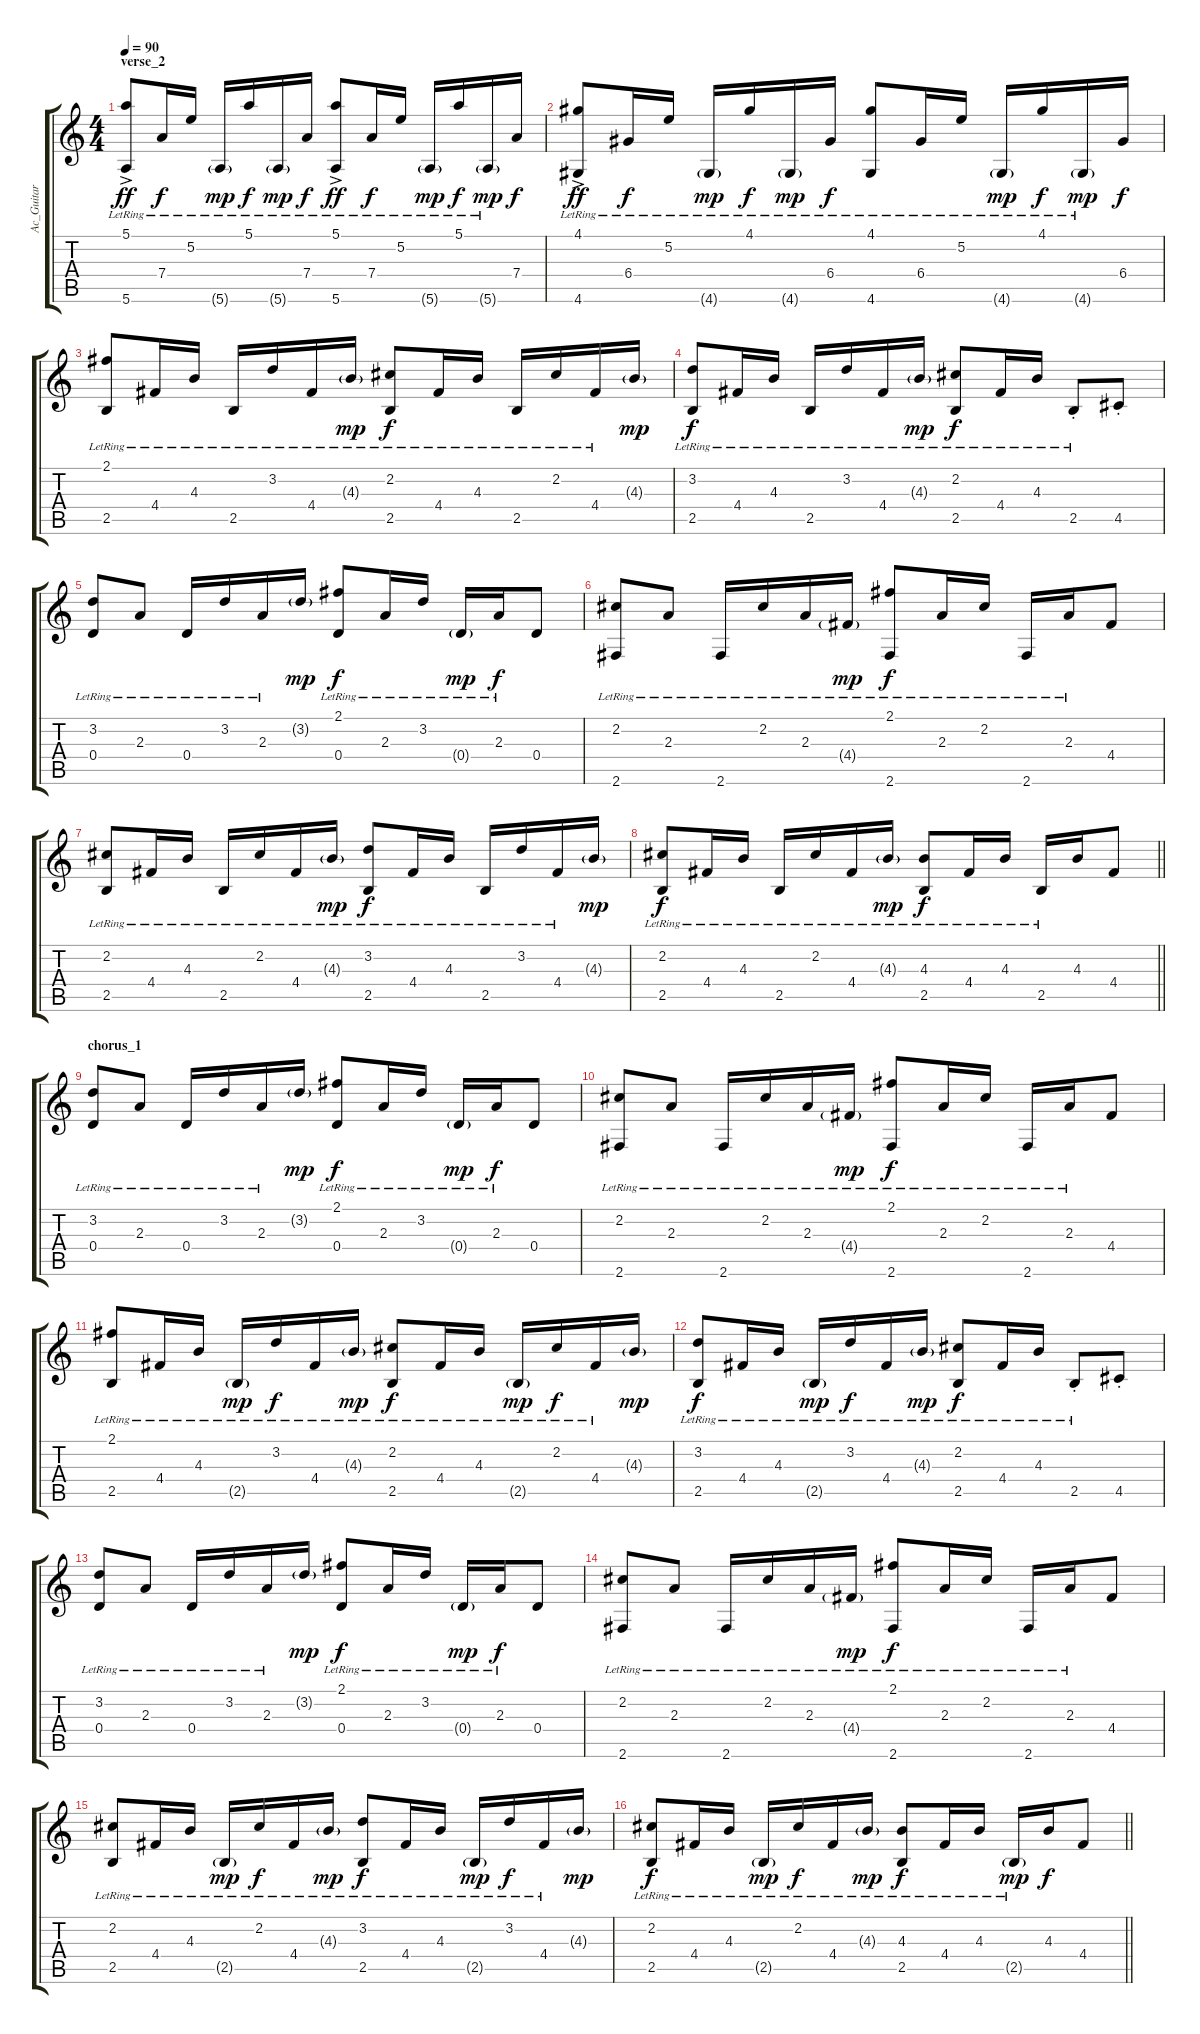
\track ("Ac_Guitar" "Ac_Guitar") {instrument acousticguitarsteel}
\staff {score tabs}
\tuning (E4 B3 G3 D3 A2 E2) {hide}
\ts (4 4)
\section ("" "verse_2")
\tempo 90
\clef g2
\ks c
(5.1{ac lr} 5.6{ac lr}).8{dy ff} 7.4{lr}.16{dy f} 5.2{lr}.16 5.6{g lr}.16{dy mp} 5.1{lr}.16{dy f} 5.6{g lr}.16{dy mp} 7.4{lr}.16{dy f} (5.1{ac lr} 5.6{ac lr}).8{dy ff} 7.4{lr}.16{dy f} 5.2{lr}.16 5.6{g lr}.16{dy mp} 5.1{lr}.16{dy f} 5.6{g lr}.16{dy mp} 7.4.16{dy f} |
(4.1{ac lr} 4.6{ac lr}).8{dy ff} 6.4{lr}.16{dy f} 5.2{lr}.16 4.6{g lr}.16{dy mp} 4.1{lr}.16{dy f} 4.6{g lr}.16{dy mp} 6.4{lr}.16{dy f} (4.1{lr} 4.6{lr}).8 6.4{lr}.16 5.2{lr}.16 4.6{g lr}.16{dy mp} 4.1{lr}.16{dy f} 4.6{g lr}.16{dy mp} 6.4.16{dy f} |
(2.1{lr} 2.5{lr}).8 4.4{lr}.16 4.3{lr}.16 2.5{lr}.16 3.2{lr}.16 4.4{lr}.16 4.3{g lr}.16{dy mp} (2.2{lr} 2.5{lr}).8{dy f} 4.4{lr}.16 4.3{lr}.16 2.5{lr}.16 2.2{lr}.16 4.4{lr}.16 4.3{g}.16{dy mp} |
(3.2{lr} 2.5{lr}).8{dy f} 4.4{lr}.16 4.3{lr}.16 2.5{lr}.16 3.2{lr}.16 4.4{lr}.16 4.3{g lr}.16{dy mp} (2.2{lr} 2.5{lr}).8{dy f} 4.4{lr}.16 4.3{lr}.16 2.5{st lr}.8 4.5{st}.8 |
(3.2{lr} 0.4{lr}).8 2.3{lr}.8 0.4{lr}.16 3.2{lr}.16 2.3{lr}.16 3.2{g}.16{dy mp} (2.1{lr} 0.4{lr}).8{dy f} 2.3{lr}.16 3.2{lr}.16 0.4{g lr}.16{dy mp} 2.3{lr}.16{dy f} 0.4.8 |
(2.2{lr} 2.6{lr}).8 2.3{lr}.8 2.6{lr}.16 2.2{lr}.16 2.3{lr}.16 4.4{g lr}.16{dy mp} (2.1{lr} 2.6{lr}).8{dy f} 2.3{lr}.16 2.2{lr}.16 2.6{lr}.16 2.3{lr}.16 4.4.8 |
(2.2 2.5{lr}).8 4.4{lr}.16 4.3{lr}.16 2.5{lr}.16 2.2{lr}.16 4.4{lr}.16 4.3{g lr}.16{dy mp} (3.2{lr} 2.5{lr}).8{dy f} 4.4{lr}.16 4.3{lr}.16 2.5{lr}.16 3.2{lr}.16 4.4{lr}.16 4.3{g}.16{dy mp} |
\barLineRight lightlight
(2.2{lr} 2.5{lr}).8{dy f} 4.4{lr}.16 4.3{lr}.16 2.5{lr}.16 2.2{lr}.16 4.4{lr}.16 4.3{g lr}.16{dy mp} (4.3 2.5{lr}).8{dy f} 4.4{lr}.16 4.3{lr}.16 2.5{lr}.16 4.3.16 4.4.8 |
\section ("" "chorus_1")
(3.2{lr} 0.4{lr}).8 2.3{lr}.8 0.4{lr}.16 3.2{lr}.16 2.3{lr}.16 3.2{g}.16{dy mp} (2.1{lr} 0.4{lr}).8{dy f} 2.3{lr}.16 3.2{lr}.16 0.4{g lr}.16{dy mp} 2.3{lr}.16{dy f} 0.4.8 |
(2.2{lr} 2.6{lr}).8 2.3{lr}.8 2.6{lr}.16 2.2{lr}.16 2.3{lr}.16 4.4{g lr}.16{dy mp} (2.1{lr} 2.6{lr}).8{dy f} 2.3{lr}.16 2.2{lr}.16 2.6{lr}.16 2.3{lr}.16 4.4.8 |
(2.1{lr} 2.5{lr}).8 4.4{lr}.16 4.3{lr}.16 2.5{g lr}.16{dy mp} 3.2{lr}.16{dy f} 4.4{lr}.16 4.3{g lr}.16{dy mp} (2.2{lr} 2.5{lr}).8{dy f} 4.4{lr}.16 4.3{lr}.16 2.5{g lr}.16{dy mp} 2.2{lr}.16{dy f} 4.4{lr}.16 4.3{g}.16{dy mp} |
(3.2{lr} 2.5{lr}).8{dy f} 4.4{lr}.16 4.3{lr}.16 2.5{g lr}.16{dy mp} 3.2{lr}.16{dy f} 4.4{lr}.16 4.3{g lr}.16{dy mp} (2.2{lr} 2.5{lr}).8{dy f} 4.4{lr}.16 4.3{lr}.16 2.5{st lr}.8 4.5{st}.8 |
(3.2{lr} 0.4{lr}).8 2.3{lr}.8 0.4{lr}.16 3.2{lr}.16 2.3{lr}.16 3.2{g}.16{dy mp} (2.1{lr} 0.4{lr}).8{dy f} 2.3{lr}.16 3.2{lr}.16 0.4{g lr}.16{dy mp} 2.3{lr}.16{dy f} 0.4.8 |
(2.2{lr} 2.6{lr}).8 2.3{lr}.8 2.6{lr}.16 2.2{lr}.16 2.3{lr}.16 4.4{g lr}.16{dy mp} (2.1{lr} 2.6{lr}).8{dy f} 2.3{lr}.16 2.2{lr}.16 2.6{lr}.16 2.3{lr}.16 4.4.8 |
(2.2 2.5{lr}).8 4.4{lr}.16 4.3{lr}.16 2.5{g lr}.16{dy mp} 2.2{lr}.16{dy f} 4.4{lr}.16 4.3{g lr}.16{dy mp} (3.2{lr} 2.5{lr}).8{dy f} 4.4{lr}.16 4.3{lr}.16 2.5{g lr}.16{dy mp} 3.2{lr}.16{dy f} 4.4{lr}.16 4.3{g}.16{dy mp} |
\barLineRight lightlight
(2.2{lr} 2.5{lr}).8{dy f} 4.4{lr}.16 4.3{lr}.16 2.5{g lr}.16{dy mp} 2.2{lr}.16{dy f} 4.4{lr}.16 4.3{g lr}.16{dy mp} (4.3 2.5{lr}).8{dy f} 4.4{lr}.16 4.3{lr}.16 2.5{g lr}.16{dy mp} 4.3.16{dy f} 4.4.8
